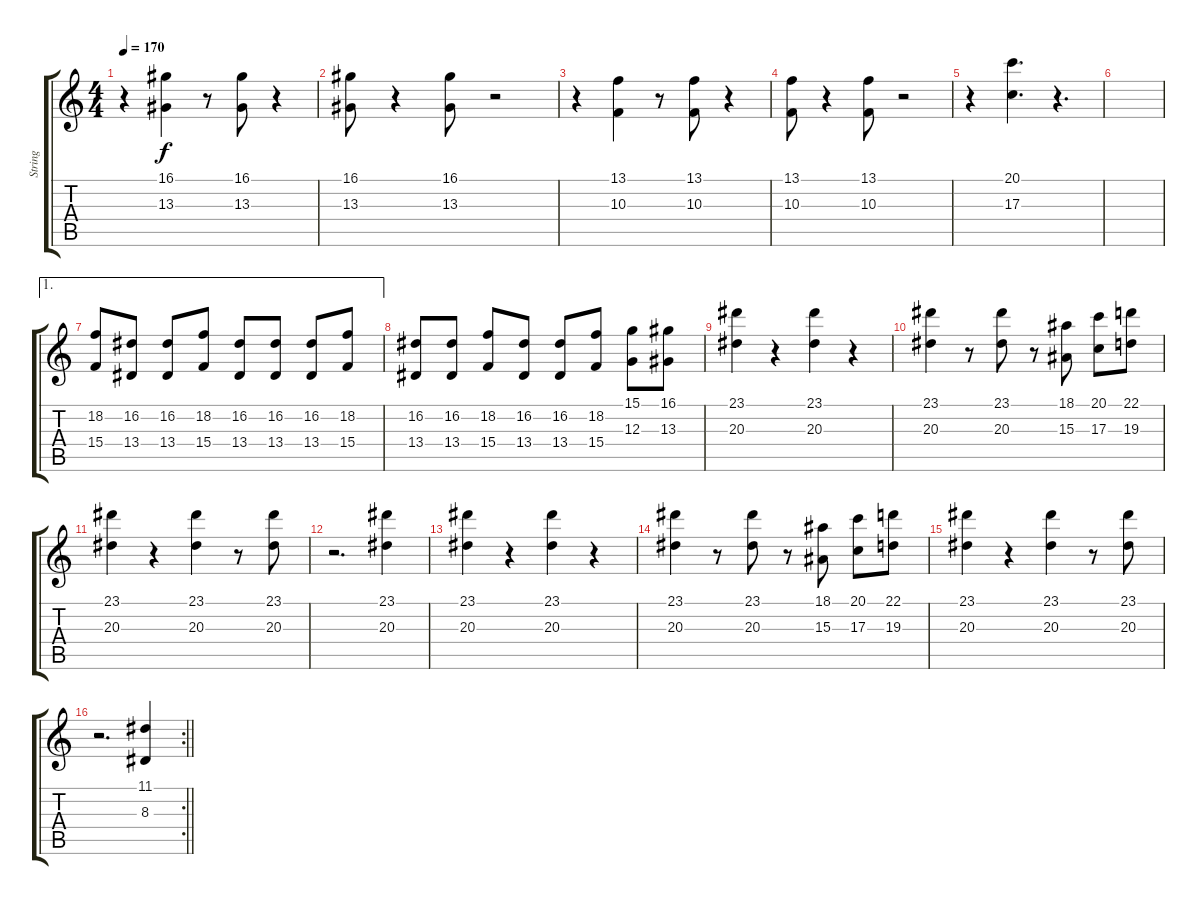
\track ("String" "String") {instrument stringensemble1}
\staff {score tabs}
\tuning (E4 B3 G3 D3 A2 E2) {hide}
\ts (4 4)
\tempo 170
\clef g2
\ks c
r.4{dy f} (16.1 13.3).4 r.8 (16.1 13.3).8 r.4 |
(16.1 13.3).8 r.4 (16.1 13.3).8 r.2 |
r.4 (13.1 10.3).4 r.8 (13.1 10.3).8 r.4 |
(13.1 10.3).8 r.4 (13.1 10.3).8 r.2 |
r.4 (20.1 17.3).4{d} r.4{d} |
|
\ae 1
(18.2 15.4).8 (16.2 13.4).8 (16.2 13.4).8 (18.2 15.4).8 (16.2 13.4).8 (16.2 13.4).8 (16.2 13.4).8 (18.2 15.4).8 |
(16.2 13.4).8 (16.2 13.4).8 (18.2 15.4).8 (16.2 13.4).8 (16.2 13.4).8 (18.2 15.4).8 (15.1 12.3).8 (16.1 13.3).8 |
(23.1 20.3).4 r.4 (23.1 20.3).4 r.4 |
(23.1 20.3).4 r.8 (23.1 20.3).8 r.8 (18.1 15.3).8 (20.1 17.3).8 (22.1 19.3).8 |
(23.1 20.3).4 r.4 (23.1 20.3).4 r.8 (23.1 20.3).8 |
r.2{d} (23.1 20.3).4 |
(23.1 20.3).4 r.4 (23.1 20.3).4 r.4 |
(23.1 20.3).4 r.8 (23.1 20.3).8 r.8 (18.1 15.3).8 (20.1 17.3).8 (22.1 19.3).8 |
(23.1 20.3).4 r.4 (23.1 20.3).4 r.8 (23.1 20.3).8 |
\rc 2
\barLineRight lightlight
r.2{d} (11.1 8.3).4
